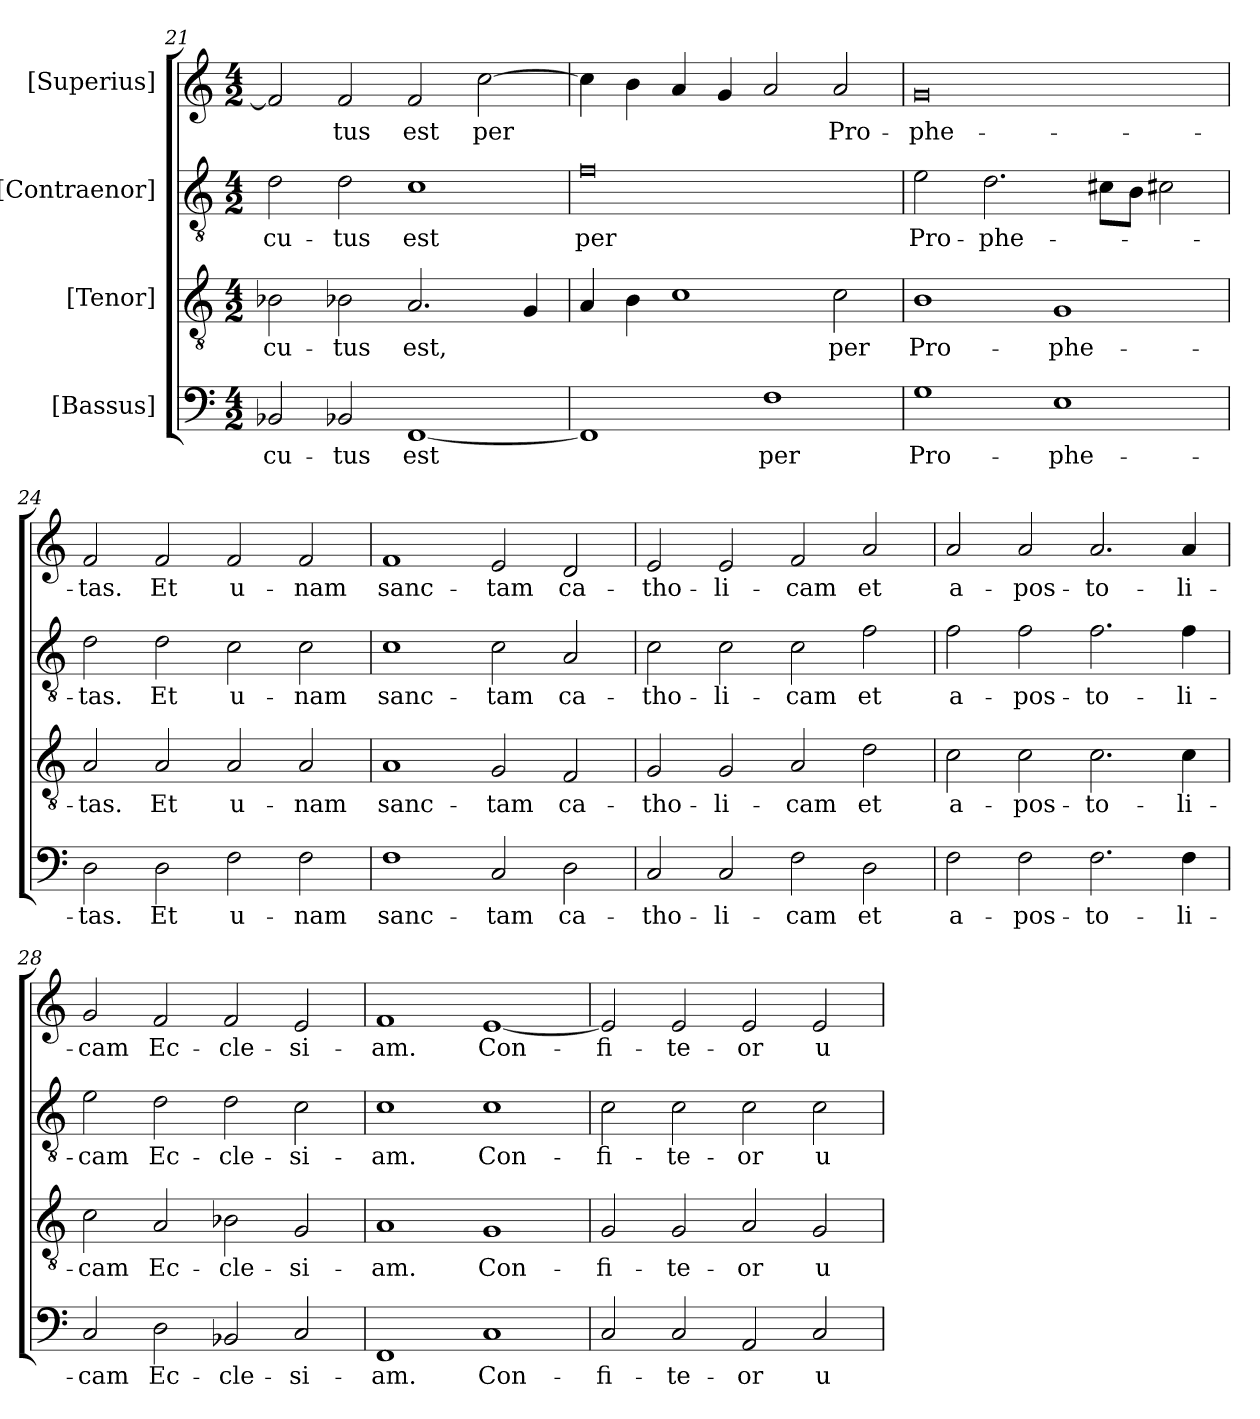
**kern	**text	**kern	**text	**kern	**text	**kern	**text
*part4	*part4	*part3	*part3	*part2	*part2	*part1	*part1
*staff4	*staff4	*staff3	*staff3	*staff2	*staff2	*staff1	*staff1
*I"[Bassus]	*	*I"[Tenor]	*	*I"[Contraenor]	*	*I"[Superius]	*
*clefF4	*	*clefGv2	*	*clefGv2	*	*clefG2	*
*k[]	*	*k[]	*	*k[]	*	*k[]	*
*M4/2	*	*M4/2	*	*M4/2	*	*M4/2	*
=21	=21	=21	=21	=21	=21	=21	=21
2BB-X/	-cu-	2B-X\	-cu-	2d\	-cu-	2f/]	.
2BB-X/	-tus	2B-X\	-tus	2d\	-tus	2f/	-tus
[1FF/	est	2.A/	est,	1c/	est	2f/	est
.	.	.	.	.	.	[2cc\	per
.	.	4G/	.	.	.	.	.
=22	=22	=22	=22	=22	=22	=22	=22
1FF/]	.	4A/	.	0f\	per	4cc\]	.
.	.	4B\	.	.	.	4b\	.
.	.	1c/	.	.	.	4a/	.
.	.	.	.	.	.	4g/	.
1F/	per	.	.	.	.	2a/	.
.	.	2c\	per	.	.	2a/	Pro-
=23	=23	=23	=23	=23	=23	=23	=23
1G/	Pro-	1B\	Pro-	2e\	Pro-	0g/	-phe-
.	.	.	.	2.d\	-phe-	.	.
1E/	-phe-	1G/	-phe-	.	.	.	.
.	.	.	.	8c#X\L	.	.	.
.	.	.	.	8B\J	.	.	.
.	.	.	.	2c#X\	.	.	.
=24	=24	=24	=24	=24	=24	=24	=24
2D\	-tas.	2A/	-tas.	2d\	-tas.	2f/	-tas.
2D\	Et	2A/	Et	2d\	Et	2f/	Et
2F\	u-	2A/	u-	2c\	u-	2f/	u-
2F\	-nam	2A/	-nam	2c\	-nam	2f/	-nam
=25	=25	=25	=25	=25	=25	=25	=25
1F/	sanc-	1A/	sanc-	1c/	sanc-	1f/	sanc-
2C/	-tam	2G/	-tam	2c\	-tam	2e/	-tam
2D\	ca-	2F/	ca-	2A/	ca-	2d/	ca-
=26	=26	=26	=26	=26	=26	=26	=26
2C/	-tho-	2G/	-tho-	2c\	-tho-	2e/	-tho-
2C/	-li-	2G/	-li-	2c\	-li-	2e/	-li-
2F\	-cam	2A/	-cam	2c\	-cam	2f/	-cam
2D\	et	2d\	et	2f\	et	2a/	et
=27	=27	=27	=27	=27	=27	=27	=27
2F\	a-	2c\	a-	2f\	a-	2a/	a-
2F\	-pos-	2c\	-pos-	2f\	-pos-	2a/	-pos-
2.F\	-to-	2.c\	-to-	2.f\	-to-	2.a/	-to-
4F\	-li-	4c\	-li-	4f\	-li-	4a/	-li-
=28	=28	=28	=28	=28	=28	=28	=28
2C/	-cam	2c\	-cam	2e\	-cam	2g/	-cam
2D\	Ec-	2A/	Ec-	2d\	Ec-	2f/	Ec-
2BB-X/	-cle-	2B-X\	-cle-	2d\	-cle-	2f/	-cle-
2C/	-si-	2G/	-si-	2c\	-si-	2e/	-si-
=29	=29	=29	=29	=29	=29	=29	=29
1FF/	-am.	1A/	-am.	1c/	-am.	1f/	-am.
1C/	Con-	1G/	Con-	1c/	Con-	[1e/	Con-
=30	=30	=30	=30	=30	=30	=30	=30
2C/	-fi-	2G/	-fi-	2c\	-fi-	2e/]	-fi-
2C/	-te-	2G/	-te-	2c\	-te-	2e/	-te-
2AA/	-or	2A/	-or	2c\	-or	2e/	-or
2C/	u-	2G/	u-	2c\	u-	2e/	u-
=	=	=	=	=	=	=	=
*-	*-	*-	*-	*-	*-	*-	*-
